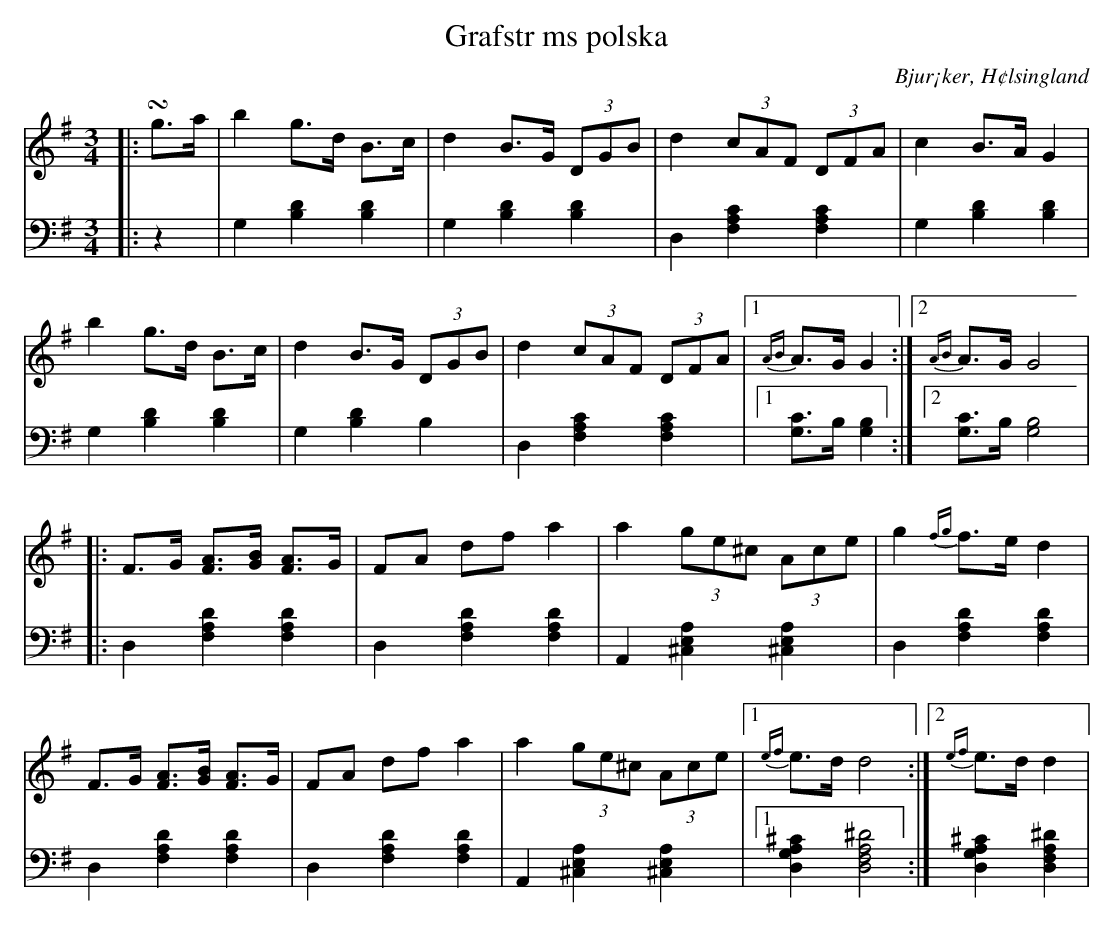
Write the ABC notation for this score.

X:1
T: Grafstr ms polska
O: Bjur¡ker, H¢lsingland
M: 3/4
L: 1/8
K: G
V:1
V:2
V: 1
|:!turn!g>a|b2 g>d B>c|d2 B>G (3DGB|d2 (3cAF (3DFA|c2 B>A G2|
b2 g>d B>c|d2 B>G (3DGB|d2 (3cAF (3DFA|1 {AB}A>G G2:|2 {AB}A>G G4|
|:F>G [FA]>[GB] [FA]>G |FA df a2 |a2 (3ge^c (3Ace |g2 {fg}f>e d2 |
F>G [FA]>[GB] [FA]>G |FA df a2 |a2 (3ge^c (3Ace |1 {ef}e>d d4:|2 {ef}e>d d2|
V:2 clef=bass
|:z2 | G,2 [B,2D2] [B,2D2]| G,2 [B,2D2] [B,2D2]|D,2 [F,2A,2C2] [F,2A,2C2]| G,2 [B,2D2] [B,2D2]|
G,2 [B,2D2] [B,2D2]|G,2 [B,2D2] B,2|D,2 [F,2A,2C2] [F,2A,2C2]|1 [G,C]>B, [G,2B,2]:|2 [G,C]>B, [G,4B,4]|
|:D,2 [F,2A,2D2] [F,2A,2D2]|D,2 [F,2A,2D2] [F,2A,2D2]| A,,2 [^C,2E,2A,2] [^C,2E,2A,2]|D,2 [F,2A,2D2] [F,2A,2D2] |
D,2 [F,2A,2D2] [F,2A,2D2] | D,2 [F,2A,2D2] [F,2A,2D2] | A,,2 [^C,2E,2A,2] [^C,2E,2A,2]|1 [D,2G,2A,2^C2] [D,4F,4A,4^D4]:| 2[D,2G,2A,2^C2] [D,2F,2A,2^D2]|
